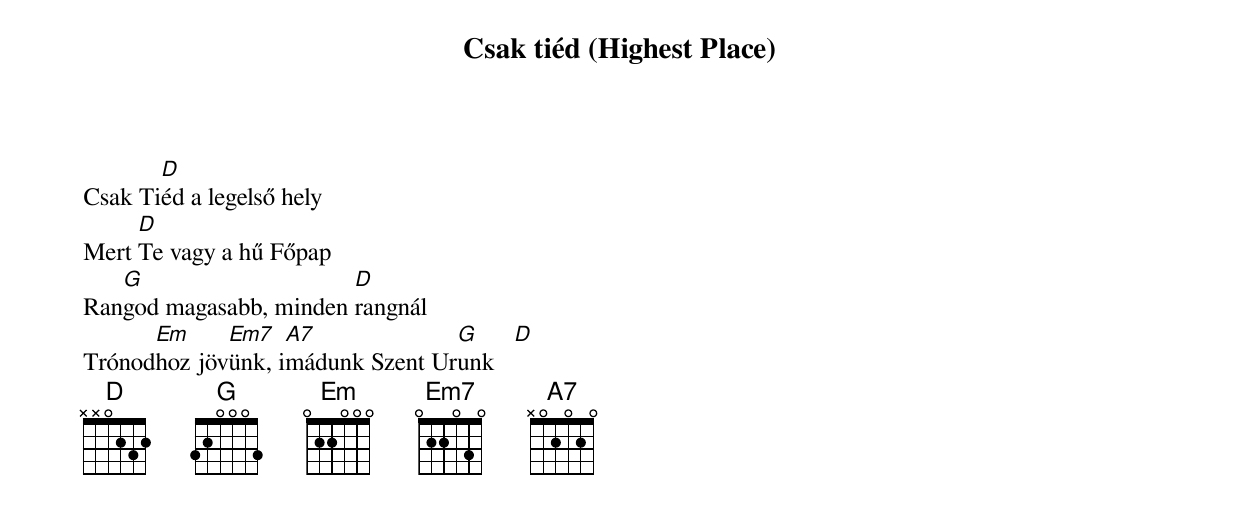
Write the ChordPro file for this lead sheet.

{title: Csak tiéd (Highest Place)}
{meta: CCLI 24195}
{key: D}
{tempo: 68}
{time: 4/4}
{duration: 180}



Csak Ti[D]éd a legelső hely
Mert [D]Te vagy a hű Főpap
Ran[G]god magasabb, minden [D]rangnál
Trónod[Em]hoz jöv[Em7]ünk, i[A7]mádunk Szent Ur[G       D]unk
